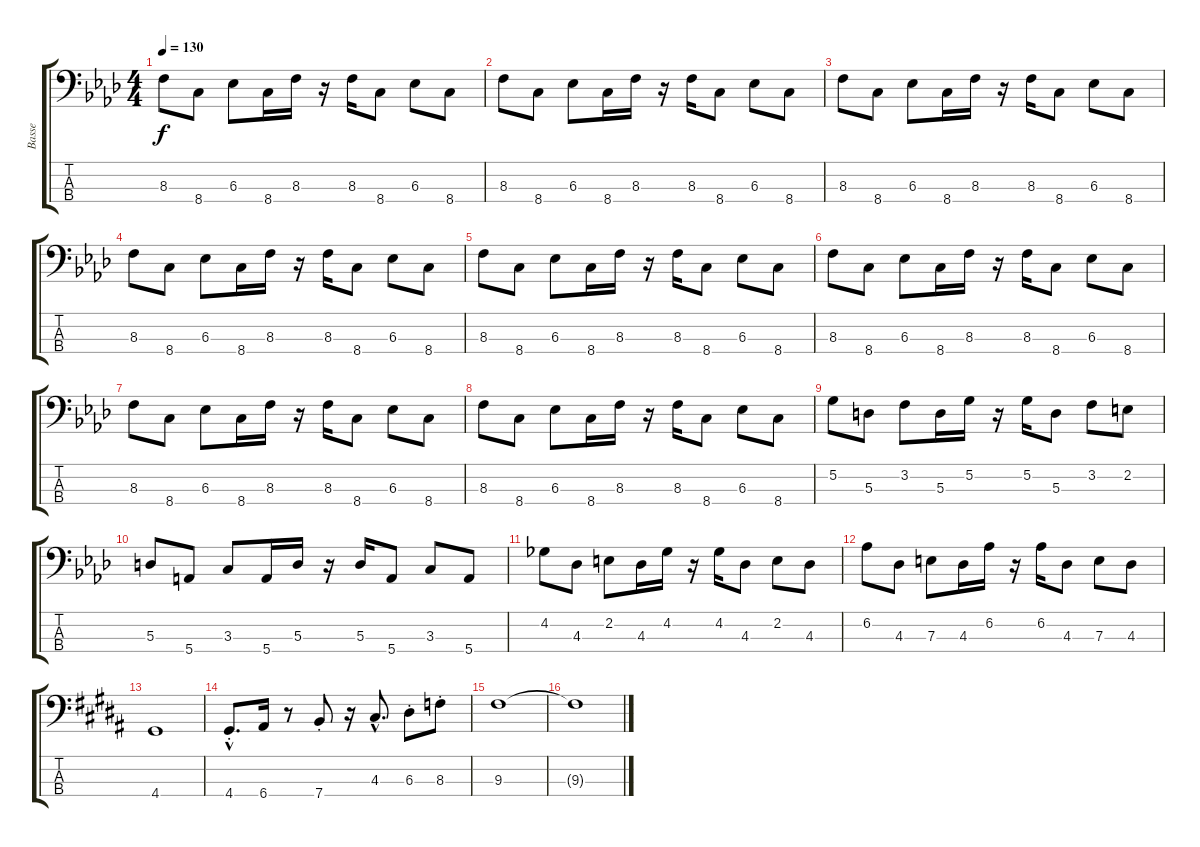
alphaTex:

\track ("Basse" "Basse") {instrument electricbasspick}
\staff {score tabs}
\tuning (G2 D2 A1 E1) {hide}
\ts (4 4)
\tempo 130
\clef f4
\ks ab
8.3.8{dy f} 8.4.8 6.3.8 8.4.16 8.3.16 r.16 8.3.16 8.4.8 6.3.8 8.4.8 |
8.3.8 8.4.8 6.3.8 8.4.16 8.3.16 r.16 8.3.16 8.4.8 6.3.8 8.4.8 |
8.3.8 8.4.8 6.3.8 8.4.16 8.3.16 r.16 8.3.16 8.4.8 6.3.8 8.4.8 |
8.3.8 8.4.8 6.3.8 8.4.16 8.3.16 r.16 8.3.16 8.4.8 6.3.8 8.4.8 |
8.3.8 8.4.8 6.3.8 8.4.16 8.3.16 r.16 8.3.16 8.4.8 6.3.8 8.4.8 |
8.3.8 8.4.8 6.3.8 8.4.16 8.3.16 r.16 8.3.16 8.4.8 6.3.8 8.4.8 |
8.3.8 8.4.8 6.3.8 8.4.16 8.3.16 r.16 8.3.16 8.4.8 6.3.8 8.4.8 |
8.3.8 8.4.8 6.3.8 8.4.16 8.3.16 r.16 8.3.16 8.4.8 6.3.8 8.4.8 |
5.2.8 5.3.8 3.2.8 5.3.16 5.2.16 r.16 5.2.16 5.3.8 3.2.8 2.2.8 |
5.3.8 5.4.8 3.3.8 5.4.16 5.3.16 r.16 5.3.16 5.4.8 3.3.8 5.4.8 |
4.2.8 4.3.8 2.2.8 4.3.16 4.2.16 r.16 4.2.16 4.3.8 2.2.8 4.3.8 |
6.2.8 4.3.8 7.3.8 4.3.16 6.2.16 r.16 6.2.16 4.3.8 7.3.8 4.3.8 |
\ks b
4.4.1 |
4.4{hac st}.8{d} 6.4.16 r.8 7.4{st}.8 r.16 4.3{hac}.8{d} 6.3{st}.8 8.3{st}.8 |
9.3.1 |
9.3{t}.1
